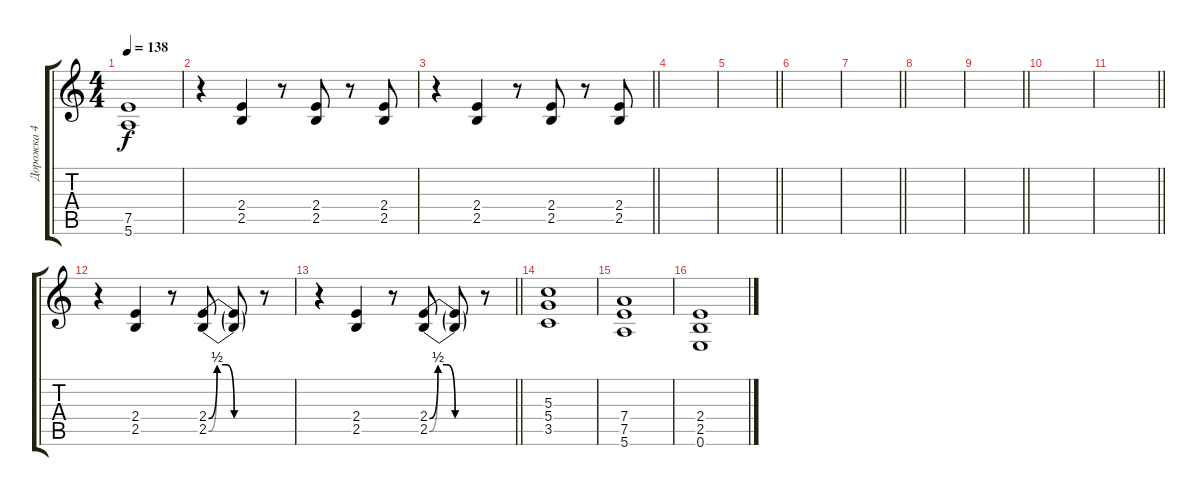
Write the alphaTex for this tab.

\track ("Дорожка 4" "Дорожка 4") {instrument distortionguitar}
\staff {score tabs}
\tuning (E4 B3 G3 D3 A2 E2) {hide}
\ts (4 4)
\tempo 138
\clef g2
\ks c
(7.5 5.6).1{dy f} |
r.4 (2.4 2.5).4 r.8 (2.4 2.5).8 r.8 (2.4 2.5).8 |
\barLineRight lightlight
r.4 (2.4 2.5).4 r.8 (2.4 2.5).8 r.8 (2.4 2.5).8 |
|
\barLineRight lightlight
|
|
\barLineRight lightlight
|
|
\barLineRight lightlight
|
|
\barLineRight lightlight
|
r.4 (2.4 2.5).4 r.8 (2.4{be (custom 0 0 10 2 20 2 30 0 60 0)} 2.5{be (custom 0 0 10 2 20 2 30 0 60 0)}).8 (2.4{t} 2.5{t}).8 r.8 |
\barLineRight lightlight
r.4 (2.4 2.5).4 r.8 (2.4{be (custom 0 0 10 2 20 2 30 0 60 0)} 2.5{be (custom 0 0 10 2 20 2 30 0 60 0)}).8 (2.4{t} 2.5{t}).8 r.8 |
(5.3 5.4 3.5).1 |
(7.4 7.5 5.6).1 |
(2.4 2.5 0.6).1
